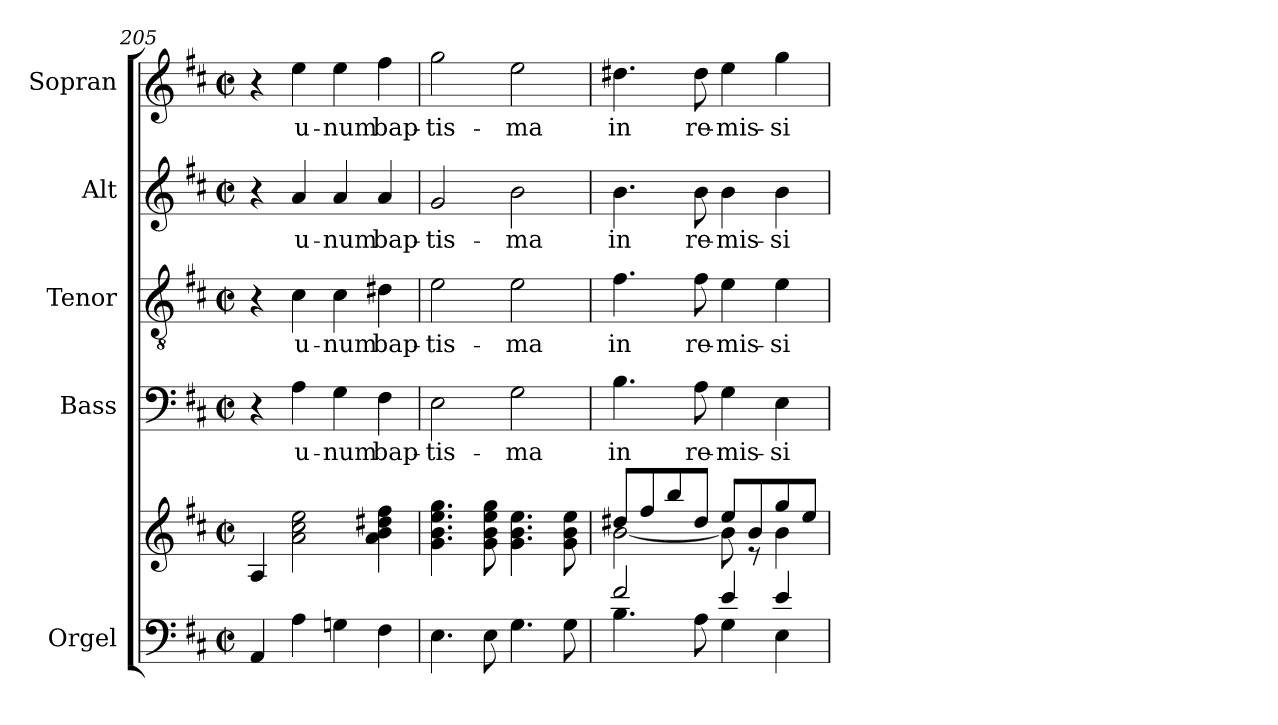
**kern	**kern	**kern	**text	**kern	**text	**kern	**text	**kern	**text
*part5	*part5	*part4	*part4	*part3	*part3	*part2	*part2	*part1	*part1
*staff6	*staff5	*staff4	*staff4	*staff3	*staff3	*staff2	*staff2	*staff1	*staff1
*I"Orgel	*	*I"Bass	*	*I"Tenor	*	*I"Alt	*	*I"Sopran	*
*I'Org.	*	*I'B.	*	*I'T.	*	*I'A.	*	*I'S.	*
!!LO:PB:g=z
*clefF4	*clefG2	*clefF4	*	*clefGv2	*	*clefG2	*	*clefG2	*
*k[f#c#]	*k[f#c#]	*k[f#c#]	*	*k[f#c#]	*	*k[f#c#]	*	*k[f#c#]	*
*D:	*D:	*D:	*	*D:	*	*D:	*	*D:	*
*M2/2	*M2/2	*M2/2	*	*M2/2	*	*M2/2	*	*M2/2	*
*met(c|)	*met(c|)	*met(c|)	*	*met(c|)	*	*met(c|)	*	*met(c|)	*
=205	=205	=205	=205	=205	=205	=205	=205	=205	=205
4AA/	4A/	4r	.	4r	.	4r	.	4r	.
!	!	!	!LO:LY:b	!	!LO:LY:b	!	!LO:LY:b	!	!LO:LY:b
4A\	2a\ 2cc#\ 2ee\	4A\	u-	4c#\	u-	4a/	u-	4ee\	u-
!	!	!	!LO:LY:b	!	!LO:LY:b	!	!LO:LY:b	!	!LO:LY:b
4Gn\	.	4G\	-num	4c#\	-num	4a/	-num	4ee\	-num
!	!	!	!LO:LY:b	!	!LO:LY:b	!	!LO:LY:b	!	!LO:LY:b
4F#\	4a\ 4b\ 4dd#X\ 4ff#\	4F#\	bap-	4d#X\	bap-	4a/	bap-	4ff#\	bap-
=206	=206	=206	=206	=206	=206	=206	=206	=206	=206
!	!	!	!LO:LY:b	!	!LO:LY:b	!	!LO:LY:b	!	!LO:LY:b
4.E\	4.g\ 4.b\ 4.ee\ 4.gg\	2E\	-tis-	2e\	-tis-	2g/	-tis-	2gg\	-tis-
8E\	8g\ 8b\ 8ee\ 8gg\	.	.	.	.	.	.	.	.
!	!	!	!LO:LY:b	!	!LO:LY:b	!	!LO:LY:b	!	!LO:LY:b
4.G\	4.g\ 4.b\ 4.ee\	2G\	-ma	2e\	-ma	2b\	-ma	2ee\	-ma
8G\	8g\ 8b\ 8ee\	.	.	.	.	.	.	.	.
=207	=207	=207	=207	=207	=207	=207	=207	=207	=207
*^	*^	*	*	*	*	*	*	*	*
!	!	!	!	!	!LO:LY:b	!	!LO:LY:b	!	!LO:LY:b	!	!LO:LY:b
2f#/	4.B\	8dd#X/L	[<2b\	4.B\	in	4.f#\	in	4.b\	in	4.dd#X\	in
.	.	8ff#/	.	.	.	.	.	.	.	.	.
.	.	8bb/	.	.	.	.	.	.	.	.	.
!	!	!	!	!	!LO:LY:b	!	!LO:LY:b	!	!LO:LY:b	!	!LO:LY:b
.	8A\	8dd#/J	.	8A\	re-	8f#\	re-	8b\	re-	8dd#\	re-
!	!	!	!	!	!LO:LY:b	!	!LO:LY:b	!	!LO:LY:b	!	!LO:LY:b
4e/	4G\	8ee/L	8b\]	4G\	-mis-	4e\	-mis-	4b\	-mis-	4ee\	-mis-
.	.	8b/	8re	.	.	.	.	.	.	.	.
!	!	!	!	!	!LO:LY:b	!	!LO:LY:b	!	!LO:LY:b	!	!LO:LY:b
4e/	4E\	8gg/	4b\	4E\	-si-	4e\	-si-	4b\	-si-	4gg\	-si-
.	.	8ee/J	.	.	.	.	.	.	.	.	.
*v	*v	*	*	*	*	*	*	*	*	*	*
*	*v	*v	*	*	*	*	*	*	*	*
=	=	=	=	=	=	=	=	=	=
*-	*-	*-	*-	*-	*-	*-	*-	*-	*-
